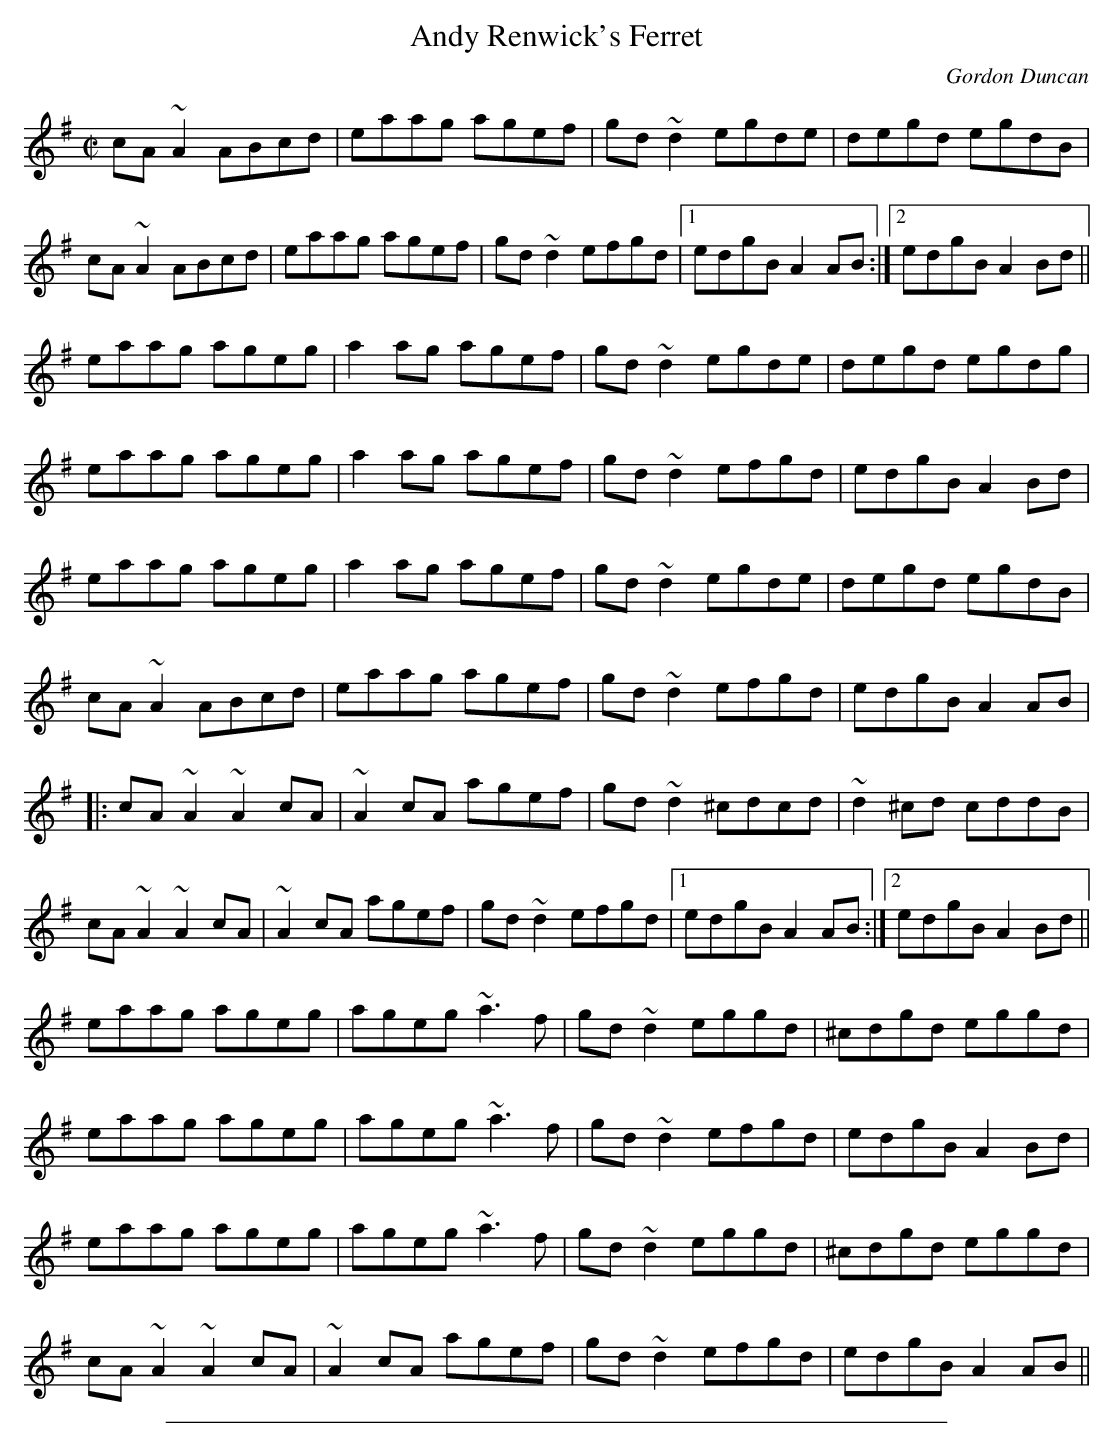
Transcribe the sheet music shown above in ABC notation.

X:1
T: Andy Renwick's Ferret
M:C|
L:1/8
C:Gordon Duncan
K:Ador
cA~A2 ABcd|eaag agef|gd~d2 egde|degd egdB|
cA~A2 ABcd|eaag agef|gd~d2 efgd|1 edgB A2AB:|2 edgB A2Bd||
eaag ageg|a2ag agef|gd~d2 egde|degd egdg|
eaag ageg|a2ag agef|gd~d2 efgd|edgB A2Bd|
eaag ageg|a2ag agef|gd~d2 egde|degd egdB|
cA~A2 ABcd|eaag agef|gd~d2 efgd|edgB A2AB|
|:cA~A2 ~A2cA|~A2cA agef|gd~d2 ^cdcd|~d2^cd cddB|
cA~A2 ~A2cA|~A2cA agef|gd~d2 efgd|1 edgB A2AB:|2 edgB A2Bd||
eaag ageg|ageg ~a3f|gd~d2 eggd|^cdgd eggd|
eaag ageg|ageg ~a3f|gd~d2 efgd|edgB A2Bd|
eaag ageg|ageg ~a3f|gd~d2 eggd|^cdgd eggd|
cA~A2 ~A2cA|~A2cA agef|gd~d2 efgd|edgB A2AB||
